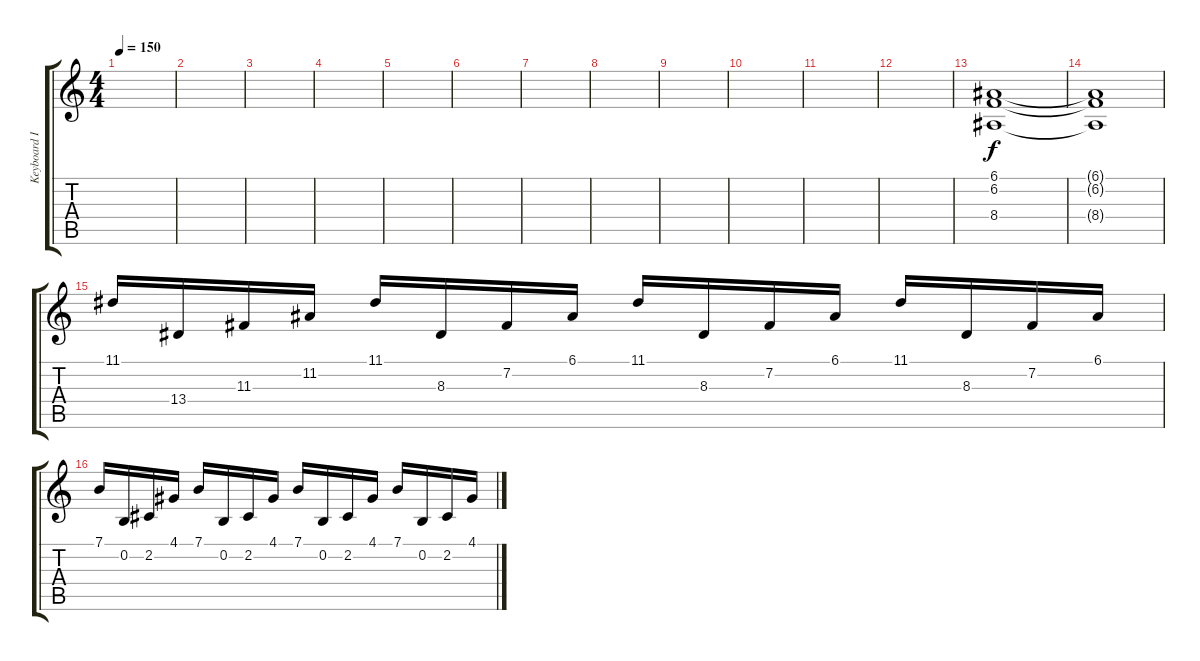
\track ("Keyboard I" "Keyboard I") {instrument harpsichord}
\staff {score tabs}
\tuning (E4 B3 G3 D3 A2 E2) {hide}
\ts (4 4)
\tempo 150
\clef g2
\ks c
|
|
|
|
|
|
|
|
|
|
|
|
(6.1 6.2 8.4).1 |
(6.1{t} 6.2{t} 8.4{t}).1 |
11.1.16 13.4.16 11.3.16 11.2.16 11.1.16 8.3.16 7.2.16 6.1.16 11.1.16 8.3.16 7.2.16 6.1.16 11.1.16 8.3.16 7.2.16 6.1.16 |
7.1.16 0.2.16 2.2.16 4.1.16 7.1.16 0.2.16 2.2.16 4.1.16 7.1.16 0.2.16 2.2.16 4.1.16 7.1.16 0.2.16 2.2.16 4.1.16
